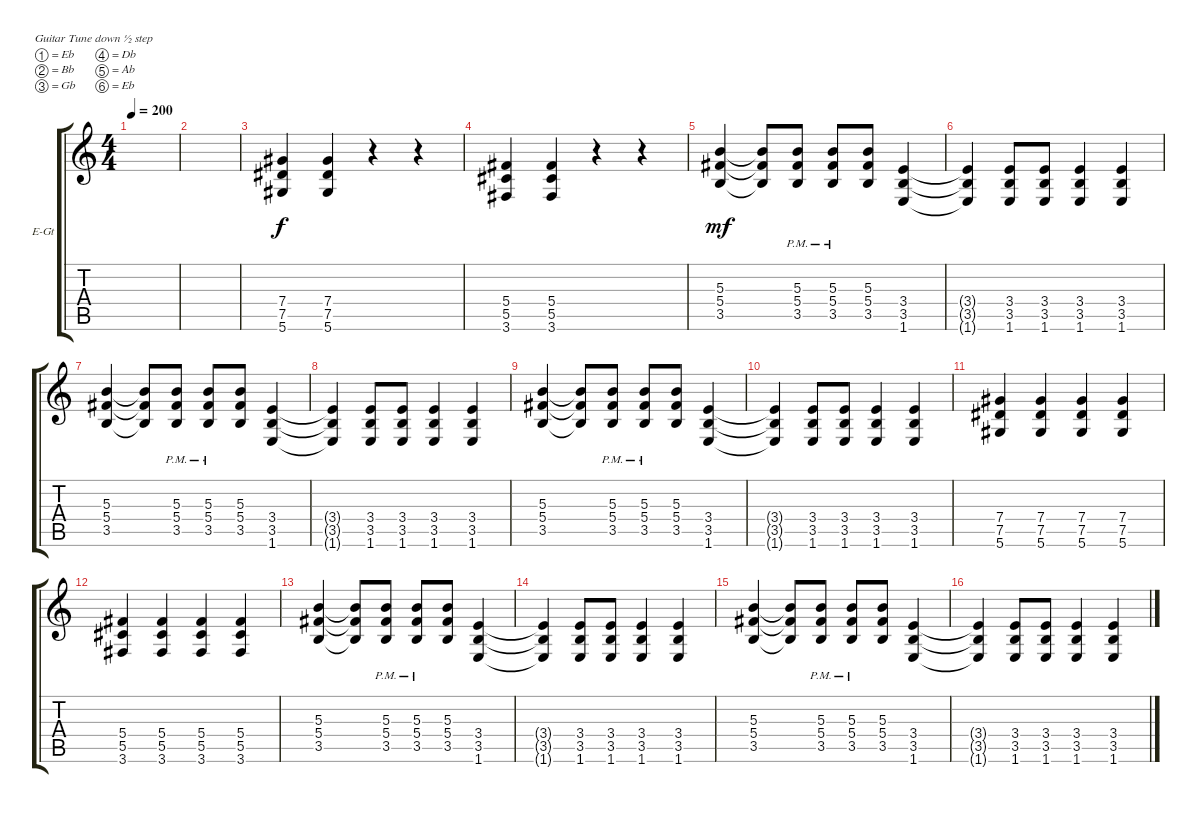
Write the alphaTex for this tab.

\defaultSystemsLayout 4
\bracketExtendMode groupsimilarinstruments
\firstSystemTrackNameOrientation horizontal
\otherSystemsTrackNameOrientation horizontal
\track ("Guitar 1" "E-Gt") {instrument electricguitarclean}
\staff {score tabs}
\tuning (Eb4 Bb3 Gb3 Db3 Ab2 Eb2)
\ts (4 4)
\tempo 200
\clef g2
\ks c
|
|
(5.6 7.5 7.4).4{dy f} (7.4 7.5 5.6).4 r.4 r.4 |
(3.6 5.5 5.4).4 (5.4 5.5 3.6).4 r.4 r.4 |
(3.5 5.4 5.3).4{dy mf} (5.3{t} 5.4{t} 3.5{t}).8 (3.5 5.4 5.3{pm}).8 (3.5 5.4 5.3{pm}).8 (3.5 5.4 5.3).8 (1.6 3.5 3.4).4 |
(1.6{t} 3.5{t} 3.4{t}).4 (3.4 3.5 1.6).8 (1.6 3.5 3.4).8 (1.6 3.5 3.4).4 (1.6 3.5 3.4).4 |
(3.5 5.4 5.3).4 (5.3{t} 5.4{t} 3.5{t}).8 (3.5{pm} 5.4{pm} 5.3{pm}).8 (3.5{pm} 5.4{pm} 5.3{pm}).8 (3.5 5.4 5.3).8 (1.6 3.5 3.4).4 |
(1.6{t} 3.5{t} 3.4{t}).4 (3.4 3.5 1.6).8 (1.6 3.5 3.4).8 (1.6 3.5 3.4).4 (1.6 3.5 3.4).4 |
(3.5 5.4 5.3).4 (5.3{t} 5.4{t} 3.5{t}).8 (3.5{pm} 5.4{pm} 5.3{pm}).8 (3.5{pm} 5.4{pm} 5.3{pm}).8 (3.5 5.4 5.3).8 (1.6 3.5 3.4).4 |
(1.6{t} 3.5{t} 3.4{t}).4 (3.4 3.5 1.6).8 (1.6 3.5 3.4).8 (1.6 3.5 3.4).4 (1.6 3.5 3.4).4 |
(5.6 7.5 7.4).4 (7.4 7.5 5.6).4 (7.4 7.5 5.6).4 (7.4 7.5 5.6).4 |
(3.6 5.5 5.4).4 (5.4 5.5 3.6).4 (5.4 5.5 3.6).4 (5.4 5.5 3.6).4 |
(3.5 5.4 5.3).4 (5.3{t} 5.4{t} 3.5{t}).8 (3.5 5.4 5.3{pm}).8 (3.5 5.4 5.3{pm}).8 (3.5 5.4 5.3).8 (1.6 3.5 3.4).4 |
(1.6{t} 3.5{t} 3.4{t}).4 (3.4 3.5 1.6).8 (1.6 3.5 3.4).8 (1.6 3.5 3.4).4 (1.6 3.5 3.4).4 |
(3.5 5.4 5.3).4 (5.3{t} 5.4{t} 3.5{t}).8 (3.5{pm} 5.4{pm} 5.3{pm}).8 (3.5{pm} 5.4{pm} 5.3{pm}).8 (3.5 5.4 5.3).8 (1.6 3.5 3.4).4 |
(1.6{t} 3.5{t} 3.4{t}).4 (3.4 3.5 1.6).8 (1.6 3.5 3.4).8 (1.6 3.5 3.4).4 (1.6 3.5 3.4).4
